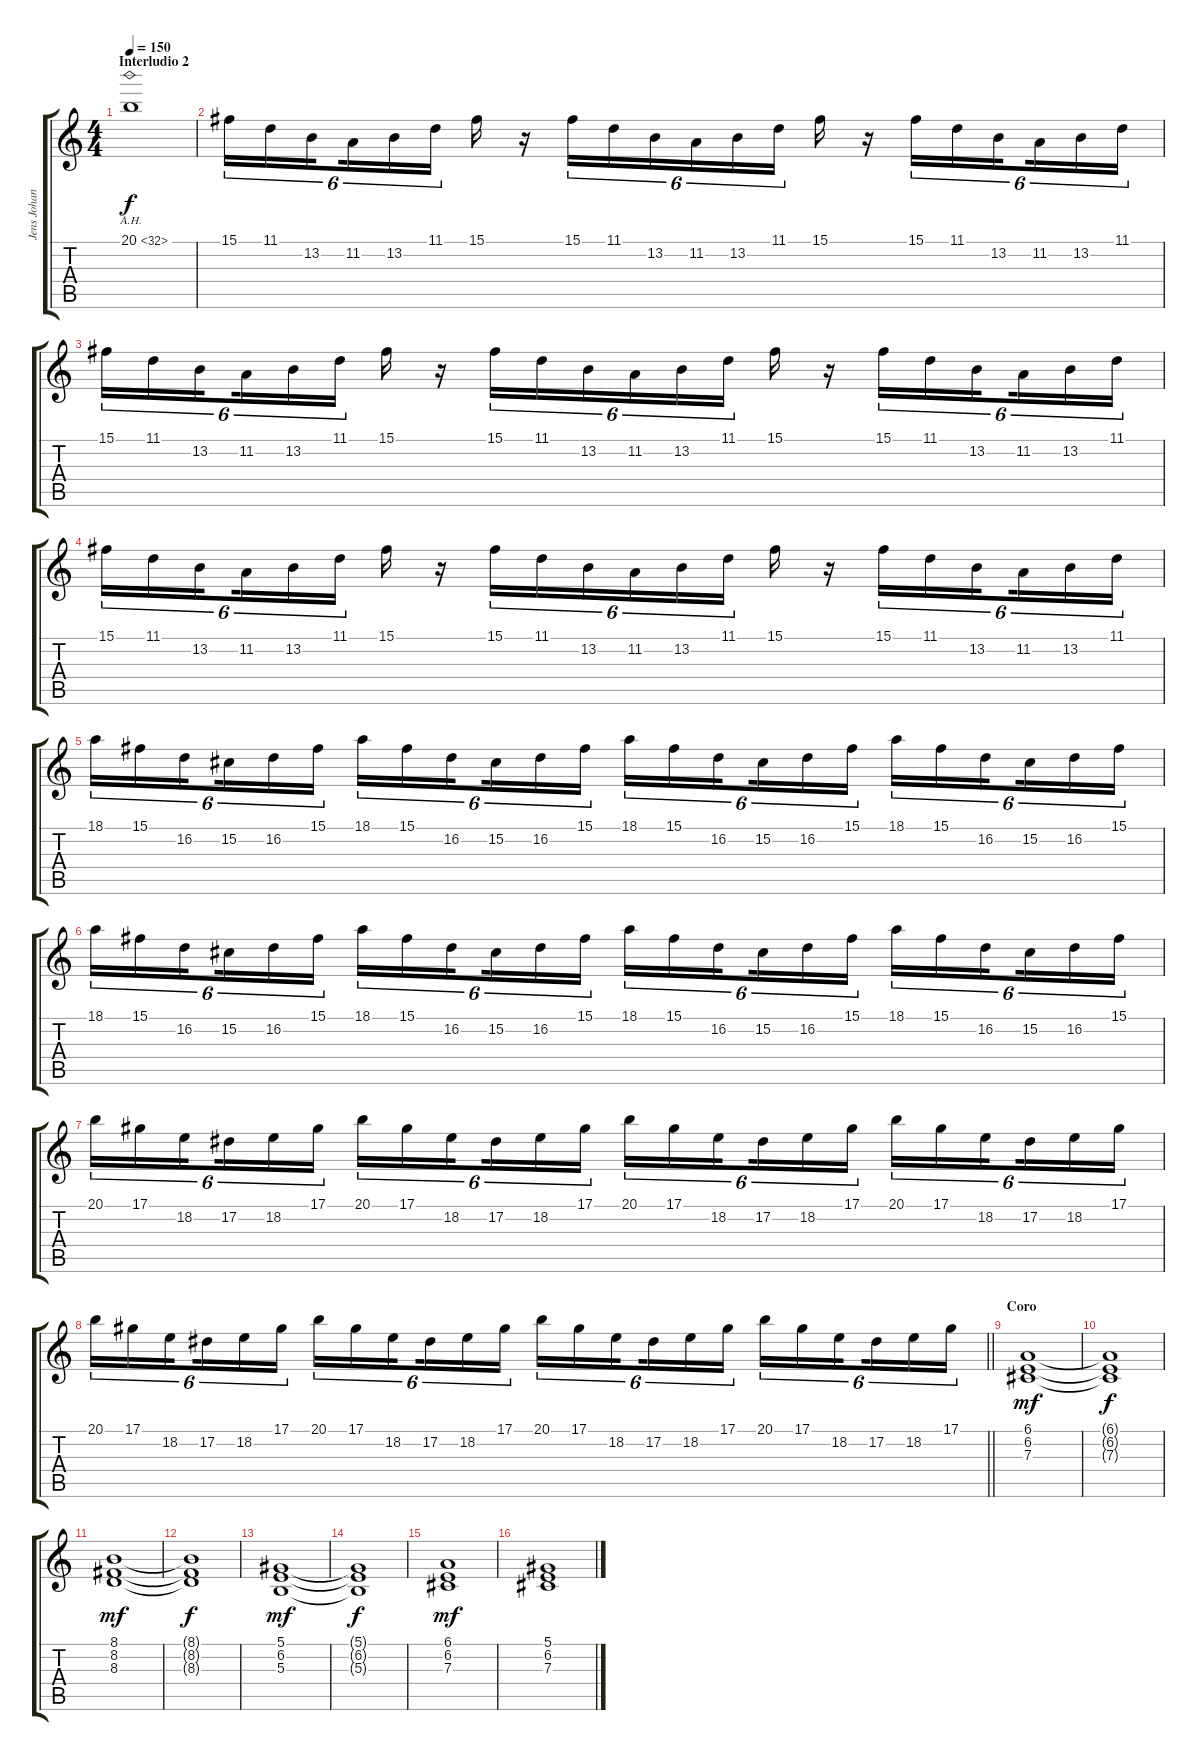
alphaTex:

\track ("Jens Johannson" "Jens Johan") {instrument harpsichord}
\staff {score tabs}
\tuning (Eb4 Bb3 Gb3 Db3 Ab2 Eb2) {hide}
\ts (4 4)
\section ("" "Interludio 2")
\tempo 150
\clef g2
\ks c
20.1{ah 12}.1{dy f volume 6} |
15.1.16{tu (6 4) volume 16 instrument harpsichord} 11.1.16{tu (6 4)} 13.2.16{tu (6 4) beam splitsecondary} 11.2.16{tu (6 4)} 13.2.16{tu (6 4)} 11.1.16{tu (6 4)} 15.1.16 r.16 15.1.16{tu (6 4)} 11.1.16{tu (6 4)} 13.2.16{tu (6 4)} 11.2.16{tu (6 4)} 13.2.16{tu (6 4)} 11.1.16{tu (6 4) beam splitsecondary} 15.1.16 r.16 15.1.16{tu (6 4)} 11.1.16{tu (6 4)} 13.2.16{tu (6 4) beam splitsecondary} 11.2.16{tu (6 4)} 13.2.16{tu (6 4)} 11.1.16{tu (6 4)} |
15.1.16{tu (6 4)} 11.1.16{tu (6 4)} 13.2.16{tu (6 4) beam splitsecondary} 11.2.16{tu (6 4)} 13.2.16{tu (6 4)} 11.1.16{tu (6 4)} 15.1.16 r.16 15.1.16{tu (6 4)} 11.1.16{tu (6 4)} 13.2.16{tu (6 4)} 11.2.16{tu (6 4)} 13.2.16{tu (6 4)} 11.1.16{tu (6 4) beam splitsecondary} 15.1.16 r.16 15.1.16{tu (6 4)} 11.1.16{tu (6 4)} 13.2.16{tu (6 4) beam splitsecondary} 11.2.16{tu (6 4)} 13.2.16{tu (6 4)} 11.1.16{tu (6 4)} |
15.1.16{tu (6 4)} 11.1.16{tu (6 4)} 13.2.16{tu (6 4) beam splitsecondary} 11.2.16{tu (6 4)} 13.2.16{tu (6 4)} 11.1.16{tu (6 4)} 15.1.16 r.16 15.1.16{tu (6 4)} 11.1.16{tu (6 4)} 13.2.16{tu (6 4)} 11.2.16{tu (6 4)} 13.2.16{tu (6 4)} 11.1.16{tu (6 4) beam splitsecondary} 15.1.16 r.16 15.1.16{tu (6 4)} 11.1.16{tu (6 4)} 13.2.16{tu (6 4) beam splitsecondary} 11.2.16{tu (6 4)} 13.2.16{tu (6 4)} 11.1.16{tu (6 4)} |
18.1.16{tu (6 4)} 15.1.16{tu (6 4)} 16.2.16{tu (6 4) beam splitsecondary} 15.2.16{tu (6 4)} 16.2.16{tu (6 4)} 15.1.16{tu (6 4)} 18.1.16{tu (6 4)} 15.1.16{tu (6 4)} 16.2.16{tu (6 4) beam splitsecondary} 15.2.16{tu (6 4)} 16.2.16{tu (6 4)} 15.1.16{tu (6 4)} 18.1.16{tu (6 4)} 15.1.16{tu (6 4)} 16.2.16{tu (6 4) beam splitsecondary} 15.2.16{tu (6 4)} 16.2.16{tu (6 4)} 15.1.16{tu (6 4)} 18.1.16{tu (6 4)} 15.1.16{tu (6 4)} 16.2.16{tu (6 4) beam splitsecondary} 15.2.16{tu (6 4)} 16.2.16{tu (6 4)} 15.1.16{tu (6 4)} |
18.1.16{tu (6 4)} 15.1.16{tu (6 4)} 16.2.16{tu (6 4) beam splitsecondary} 15.2.16{tu (6 4)} 16.2.16{tu (6 4)} 15.1.16{tu (6 4)} 18.1.16{tu (6 4)} 15.1.16{tu (6 4)} 16.2.16{tu (6 4) beam splitsecondary} 15.2.16{tu (6 4)} 16.2.16{tu (6 4)} 15.1.16{tu (6 4)} 18.1.16{tu (6 4)} 15.1.16{tu (6 4)} 16.2.16{tu (6 4) beam splitsecondary} 15.2.16{tu (6 4)} 16.2.16{tu (6 4)} 15.1.16{tu (6 4)} 18.1.16{tu (6 4)} 15.1.16{tu (6 4)} 16.2.16{tu (6 4) beam splitsecondary} 15.2.16{tu (6 4)} 16.2.16{tu (6 4)} 15.1.16{tu (6 4)} |
20.1.16{tu (6 4)} 17.1.16{tu (6 4)} 18.2.16{tu (6 4) beam splitsecondary} 17.2.16{tu (6 4)} 18.2.16{tu (6 4)} 17.1.16{tu (6 4)} 20.1.16{tu (6 4)} 17.1.16{tu (6 4)} 18.2.16{tu (6 4) beam splitsecondary} 17.2.16{tu (6 4)} 18.2.16{tu (6 4)} 17.1.16{tu (6 4)} 20.1.16{tu (6 4)} 17.1.16{tu (6 4)} 18.2.16{tu (6 4) beam splitsecondary} 17.2.16{tu (6 4)} 18.2.16{tu (6 4)} 17.1.16{tu (6 4)} 20.1.16{tu (6 4)} 17.1.16{tu (6 4)} 18.2.16{tu (6 4) beam splitsecondary} 17.2.16{tu (6 4)} 18.2.16{tu (6 4)} 17.1.16{tu (6 4)} |
\barLineRight lightlight
20.1.16{tu (6 4)} 17.1.16{tu (6 4)} 18.2.16{tu (6 4) beam splitsecondary} 17.2.16{tu (6 4)} 18.2.16{tu (6 4)} 17.1.16{tu (6 4)} 20.1.16{tu (6 4)} 17.1.16{tu (6 4)} 18.2.16{tu (6 4) beam splitsecondary} 17.2.16{tu (6 4)} 18.2.16{tu (6 4)} 17.1.16{tu (6 4)} 20.1.16{tu (6 4)} 17.1.16{tu (6 4)} 18.2.16{tu (6 4) beam splitsecondary} 17.2.16{tu (6 4)} 18.2.16{tu (6 4)} 17.1.16{tu (6 4)} 20.1.16{tu (6 4)} 17.1.16{tu (6 4)} 18.2.16{tu (6 4) beam splitsecondary} 17.2.16{tu (6 4)} 18.2.16{tu (6 4)} 17.1.16{tu (6 4)} |
\section ("" "Coro")
(6.1 6.2 7.3).1{dy mf volume 11 instrument choiraahs} |
(6.1{t} 6.2{t} 7.3{t}).1{dy f} |
(8.1 8.2 8.3).1{dy mf} |
(8.1{t} 8.2{t} 8.3{t}).1{dy f} |
(5.1 6.2 5.3).1{dy mf} |
(5.1{t} 6.2{t} 5.3{t}).1{dy f} |
(6.1 6.2 7.3).1{dy mf} |
(5.1 6.2 7.3).1
